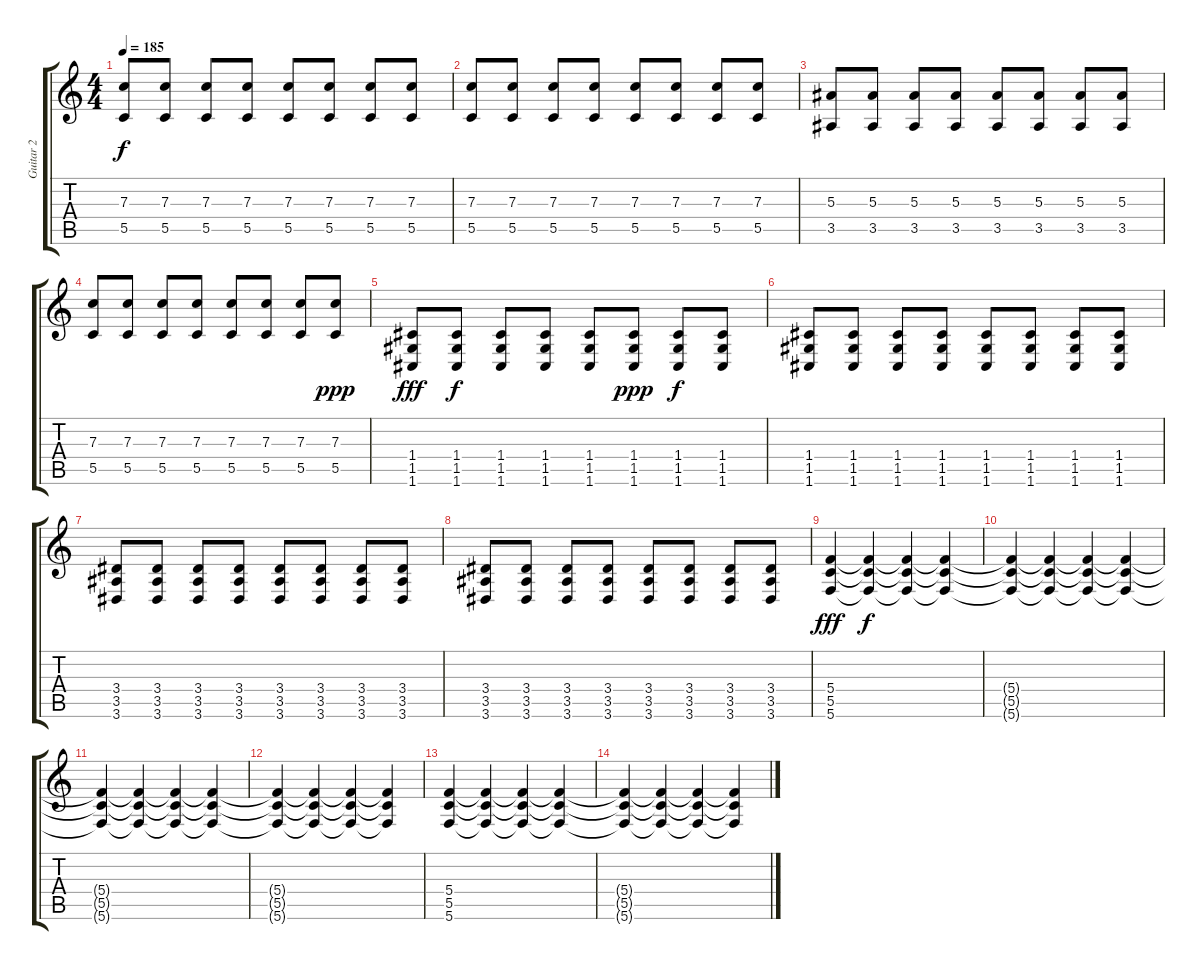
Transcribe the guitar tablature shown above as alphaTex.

\track ("Guitar 2" "Guitar 2") {instrument distortionguitar}
\staff {score tabs}
\tuning (D4 A3 F3 C3 G2 C2) {hide}
\ts (4 4)
\tempo 185
\clef g2
\ks c
(7.3 5.5).8{dy f} (7.3 5.5).8 (7.3 5.5).8 (7.3 5.5).8 (7.3 5.5).8 (7.3 5.5).8 (7.3 5.5).8 (7.3 5.5).8 |
(7.3 5.5).8 (7.3 5.5).8 (7.3 5.5).8 (7.3 5.5).8 (7.3 5.5).8 (7.3 5.5).8 (7.3 5.5).8 (7.3 5.5).8 |
(5.3 3.5).8 (5.3 3.5).8 (5.3 3.5).8 (5.3 3.5).8 (5.3 3.5).8 (5.3 3.5).8 (5.3 3.5).8 (5.3 3.5).8 |
(7.3 5.5).8 (7.3 5.5).8 (7.3 5.5).8 (7.3 5.5).8 (7.3 5.5).8 (7.3 5.5).8 (7.3 5.5).8 (7.3 5.5).8{dy ppp} |
(1.4 1.5 1.6).8{dy fff} (1.4 1.5 1.6).8{dy f} (1.4 1.5 1.6).8 (1.4 1.5 1.6).8 (1.4 1.5 1.6).8 (1.4 1.5 1.6).8{dy ppp} (1.4 1.5 1.6).8{dy f} (1.4 1.5 1.6).8 |
(1.4 1.5 1.6).8 (1.4 1.5 1.6).8 (1.4 1.5 1.6).8 (1.4 1.5 1.6).8 (1.4 1.5 1.6).8 (1.4 1.5 1.6).8 (1.4 1.5 1.6).8 (1.4 1.5 1.6).8 |
(3.4 3.5 3.6).8 (3.4 3.5 3.6).8 (3.4 3.5 3.6).8 (3.4 3.5 3.6).8 (3.4 3.5 3.6).8 (3.4 3.5 3.6).8 (3.4 3.5 3.6).8 (3.4 3.5 3.6).8 |
(3.4 3.5 3.6).8 (3.4 3.5 3.6).8 (3.4 3.5 3.6).8 (3.4 3.5 3.6).8 (3.4 3.5 3.6).8 (3.4 3.5 3.6).8 (3.4 3.5 3.6).8 (3.4 3.5 3.6).8 |
(5.4 5.5 5.6).4{dy fff volume 6} (5.4{t} 5.5{t} 5.6{t}).4{dy f} (5.4{t} 5.5{t} 5.6{t}).4 (5.4{t} 5.5{t} 5.6{t}).4 |
(5.4{t} 5.5{t} 5.6{t}).4 (5.4{t} 5.5{t} 5.6{t}).4 (5.4{t} 5.5{t} 5.6{t}).4 (5.4{t} 5.5{t} 5.6{t}).4 |
(5.4{t} 5.5{t} 5.6{t}).4 (5.4{t} 5.5{t} 5.6{t}).4 (5.4{t} 5.5{t} 5.6{t}).4 (5.4{t} 5.5{t} 5.6{t}).4 |
(5.4{t} 5.5{t} 5.6{t}).4 (5.4{t} 5.5{t} 5.6{t}).4 (5.4{t} 5.5{t} 5.6{t}).4 (5.4{t} 5.5{t} 5.6{t}).4 |
(5.4 5.5 5.6).4{volume 4} (5.4{t} 5.5{t} 5.6{t}).4 (5.4{t} 5.5{t} 5.6{t}).4 (5.4{t} 5.5{t} 5.6{t}).4 |
(5.4{t} 5.5{t} 5.6{t}).4 (5.4{t} 5.5{t} 5.6{t}).4 (5.4{t} 5.5{t} 5.6{t}).4 (5.4{t} 5.5{t} 5.6{t}).4
